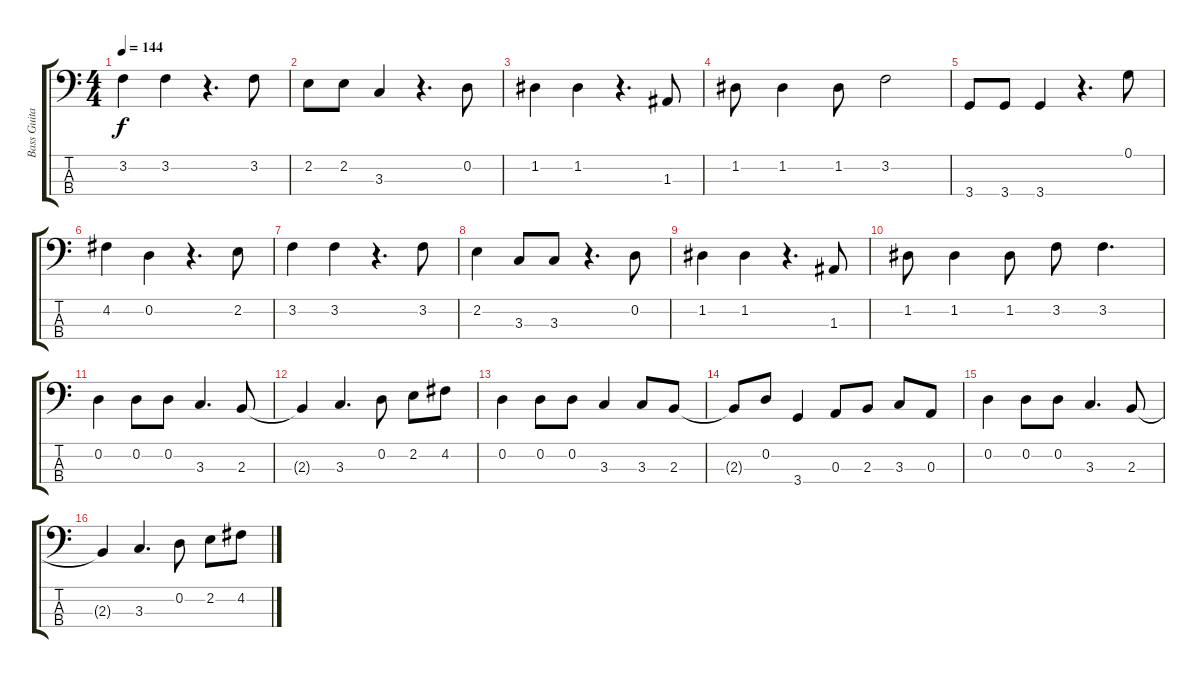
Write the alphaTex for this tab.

\track ("Bass Guitar         " "Bass Guita") {instrument electricbassfinger}
\staff {score tabs}
\tuning (G2 D2 A1 E1) {hide}
\ts (4 4)
\tempo 144
\clef f4
\ks c
3.2.4{dy f} 3.2.4 r.4{d} 3.2.8 |
2.2.8 2.2.8 3.3.4 r.4{d} 0.2.8 |
1.2.4 1.2.4 r.4{d} 1.3.8 |
1.2.8 1.2.4 1.2.8 3.2.2 |
3.4.8 3.4.8 3.4.4 r.4{d} 0.1.8 |
4.2.4 0.2.4 r.4{d} 2.2.8 |
3.2.4 3.2.4 r.4{d} 3.2.8 |
2.2.4 3.3.8 3.3.8 r.4{d} 0.2.8 |
1.2.4 1.2.4 r.4{d} 1.3.8 |
1.2.8 1.2.4 1.2.8 3.2.8 3.2.4{d} |
0.2.4 0.2.8 0.2.8 3.3.4{d} 2.3.8 |
2.3{t}.4 3.3.4{d} 0.2.8 2.2.8 4.2.8 |
0.2.4 0.2.8 0.2.8 3.3.4 3.3.8 2.3.8 |
2.3{t}.8 0.2.8 3.4.4 0.3.8 2.3.8 3.3.8 0.3.8 |
0.2.4 0.2.8 0.2.8 3.3.4{d} 2.3.8 |
2.3{t}.4 3.3.4{d} 0.2.8 2.2.8 4.2.8
